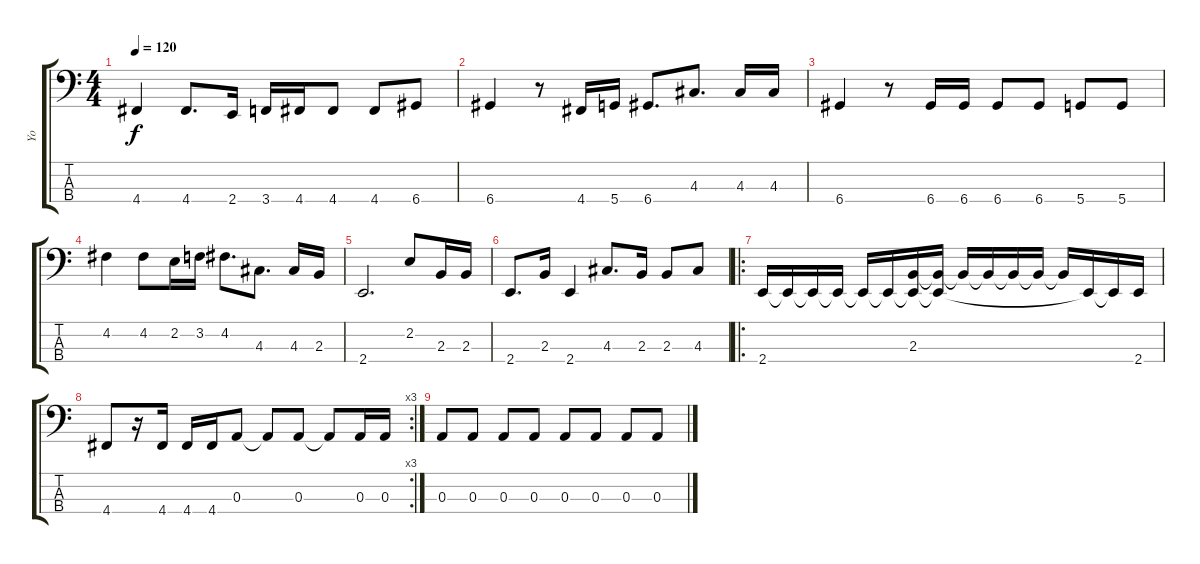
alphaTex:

\track ("Yo" "Yo") {instrument electricbassfinger}
\staff {score tabs}
\tuning (G2 D2 A1 D1) {hide}
\ts (4 4)
\tempo 120
\clef f4
\ks c
4.4.4{dy f} 4.4.8{d} 2.4.16 3.4.16 4.4.16 4.4.8 4.4.8 6.4.8 |
6.4.4 r.8 4.4.16 5.4.16 6.4.8{d} 4.3.8{d} 4.3.16 4.3.16 |
6.4.4 r.8 6.4.16 6.4.16 6.4.8 6.4.8 5.4.8 5.4.8 |
4.2.4 4.2.8 2.2.16 3.2.16 4.2.8{d} 4.3.8{d} 4.3.16 2.3.16 |
2.4.2{d} 2.2.8 2.3.16 2.3.16 |
2.4.8{d} 2.3.16 2.4.4 4.3.8{d} 2.3.16 2.3.8 4.3.8 |
\ro
2.4.16 2.4{t}.16 2.4{t}.16 2.4{t}.16 2.4{t}.16 2.4{t}.16 (2.3 2.4{t}).16 (2.3{t} 2.4{t}).16 2.3{t}.16 2.3{t}.16 2.3{t}.16 2.3{t}.16 2.3{t}.16 2.4{t}.16 2.4{t}.16 2.4.16 |
\rc 3
4.4.8 r.16 4.4.16 4.4.16 4.4.16 0.3.8 0.3{t}.8 0.3.8 0.3{t}.8 0.3.16 0.3.16 |
0.3.8 0.3.8 0.3.8 0.3.8 0.3.8 0.3.8 0.3.8 0.3.8
